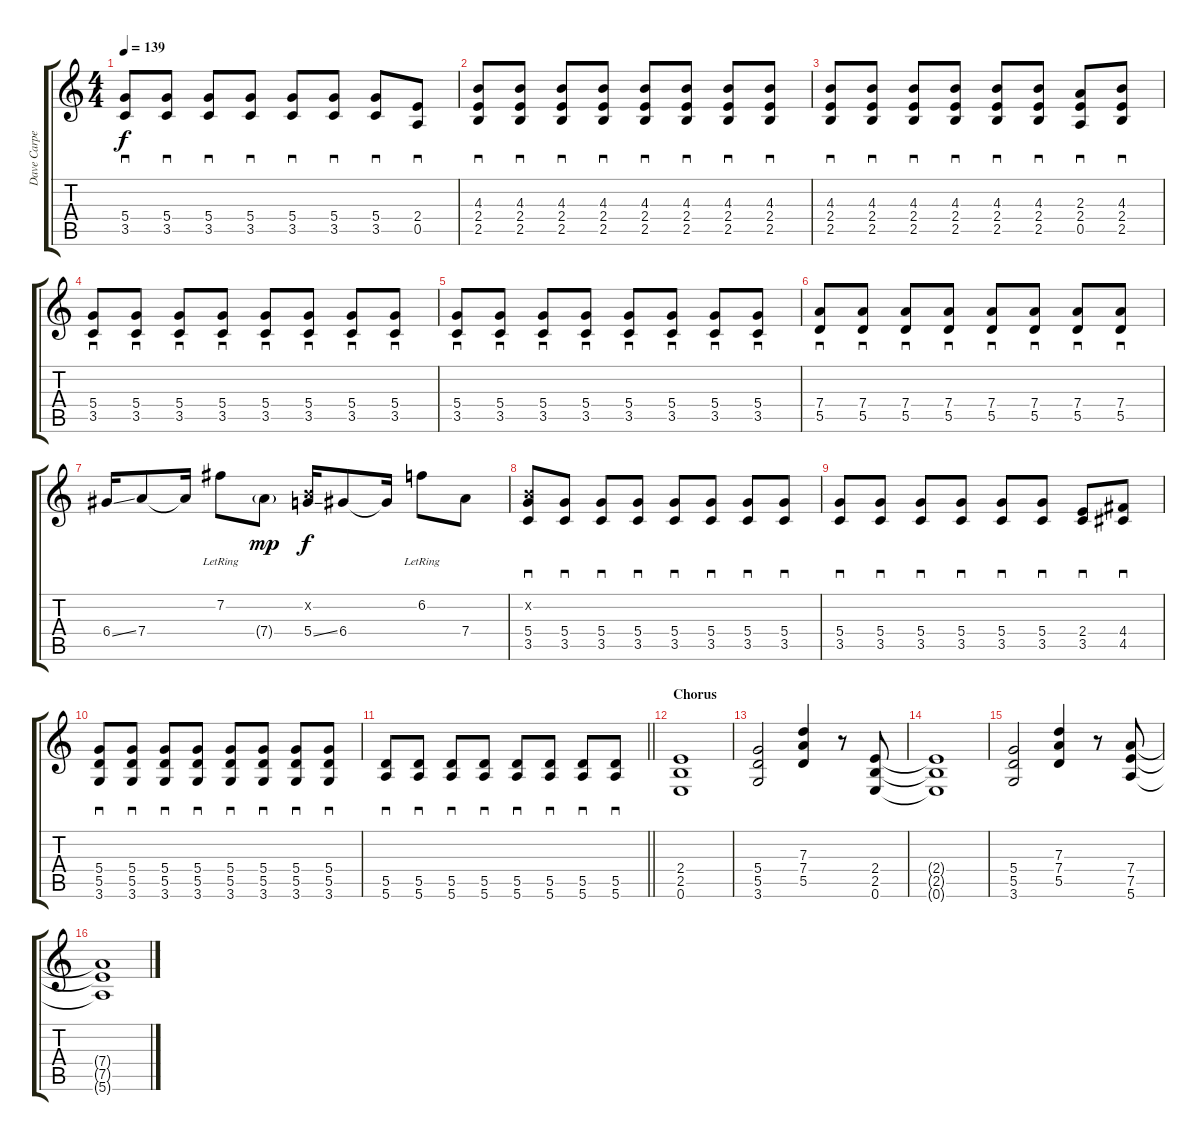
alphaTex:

\track ("Dave Carpenter" "Dave Carpe") {instrument overdrivenguitar}
\staff {score tabs}
\tuning (E4 B3 G3 D3 A2 E2) {hide}
\ts (4 4)
\tempo 139
\clef g2
\ks c
(5.4 3.5).8{sd dy f} (5.4 3.5).8{sd} (5.4 3.5).8{sd} (5.4 3.5).8{sd} (5.4 3.5).8{sd} (5.4 3.5).8{sd} (5.4 3.5).8{sd} (2.4 0.5).8{sd} |
(4.3 2.4 2.5).8{sd} (4.3 2.4 2.5).8{sd} (4.3 2.4 2.5).8{sd} (4.3 2.4 2.5).8{sd} (4.3 2.4 2.5).8{sd} (4.3 2.4 2.5).8{sd} (4.3 2.4 2.5).8{sd} (4.3 2.4 2.5).8{sd} |
(4.3 2.4 2.5).8{sd} (4.3 2.4 2.5).8{sd} (4.3 2.4 2.5).8{sd} (4.3 2.4 2.5).8{sd} (4.3 2.4 2.5).8{sd} (4.3 2.4 2.5).8{sd} (2.3 2.4 0.5).8{sd} (4.3 2.4 2.5).8{sd} |
(5.4 3.5).8{sd} (5.4 3.5).8{sd} (5.4 3.5).8{sd} (5.4 3.5).8{sd} (5.4 3.5).8{sd} (5.4 3.5).8{sd} (5.4 3.5).8{sd} (5.4 3.5).8{sd} |
(5.4 3.5).8{sd} (5.4 3.5).8{sd} (5.4 3.5).8{sd} (5.4 3.5).8{sd} (5.4 3.5).8{sd} (5.4 3.5).8{sd} (5.4 3.5).8{sd} (5.4 3.5).8{sd} |
(7.4 5.5).8{sd} (7.4 5.5).8{sd} (7.4 5.5).8{sd} (7.4 5.5).8{sd} (7.4 5.5).8{sd} (7.4 5.5).8{sd} (7.4 5.5).8{sd} (7.4 5.5).8{sd} |
6.4{ss}.16 7.4.8 7.4{t}.16 7.2{lr}.8 7.4{g}.8{dy mp} (0.2{x} 5.4{ss}).16{dy f} 6.4.8 6.4{t}.16 6.2{lr}.8 7.4.8 |
(0.2{x} 5.4 3.5).8{sd} (5.4 3.5).8{sd} (5.4 3.5).8{sd} (5.4 3.5).8{sd} (5.4 3.5).8{sd} (5.4 3.5).8{sd} (5.4 3.5).8{sd} (5.4 3.5).8{sd} |
(5.4 3.5).8{sd} (5.4 3.5).8{sd} (5.4 3.5).8{sd} (5.4 3.5).8{sd} (5.4 3.5).8{sd} (5.4 3.5).8{sd} (2.4 3.5).8{sd} (4.4 4.5).8{sd} |
(5.4 5.5 3.6).8{sd} (5.4 5.5 3.6).8{sd} (5.4 5.5 3.6).8{sd} (5.4 5.5 3.6).8{sd} (5.4 5.5 3.6).8{sd} (5.4 5.5 3.6).8{sd} (5.4 5.5 3.6).8{sd} (5.4 5.5 3.6).8{sd} |
\barLineRight lightlight
(5.5 5.6).8{sd} (5.5 5.6).8{sd} (5.5 5.6).8{sd} (5.5 5.6).8{sd} (5.5 5.6).8{sd} (5.5 5.6).8{sd} (5.5 5.6).8{sd} (5.5 5.6).8{sd} |
\section ("" "Chorus")
(2.4 2.5 0.6).1{volume 13} |
(5.4 5.5 3.6).2 (7.3 7.4 5.5).4 r.8 (2.4 2.5 0.6).8 |
(2.4{t} 2.5{t} 0.6{t}).1 |
(5.4 5.5 3.6).2 (7.3 7.4 5.5).4 r.8 (7.4 7.5 5.6).8 |
(7.4{t} 7.5{t} 5.6{t}).1
